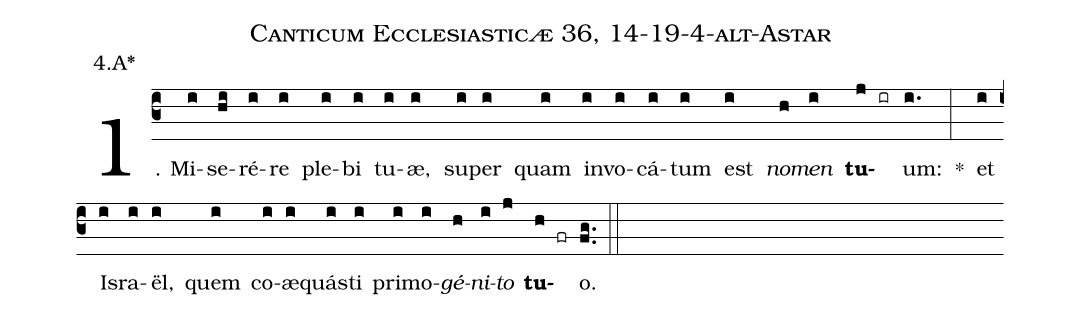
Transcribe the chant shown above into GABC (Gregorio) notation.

name: Canticum Ecclesiasticæ 36, 14-19-4-alt-Astar;
annotation: 4.A*;
%%
(c3)1. Mi(i)se(hi)ré(i)re(i) ple(i)bi(i) tu(i)æ,(i) su(i)per(i) quam(i) in(i)vo(i)cá(i)tum(i) est(i) <i>no</i>(h)<i>men</i>(i) <b>tu</b>(j ir)um:(i.) *(:) et(i) Is(i)ra(i)ël,(i) quem(i) co(i)æ(i)quás(i)ti(i) pri(i)mo(i)<i>gé</i>(h)<i>ni</i>(i)<i>to</i>(j) <b>tu</b>(h fr)o.(fg..) (::)
